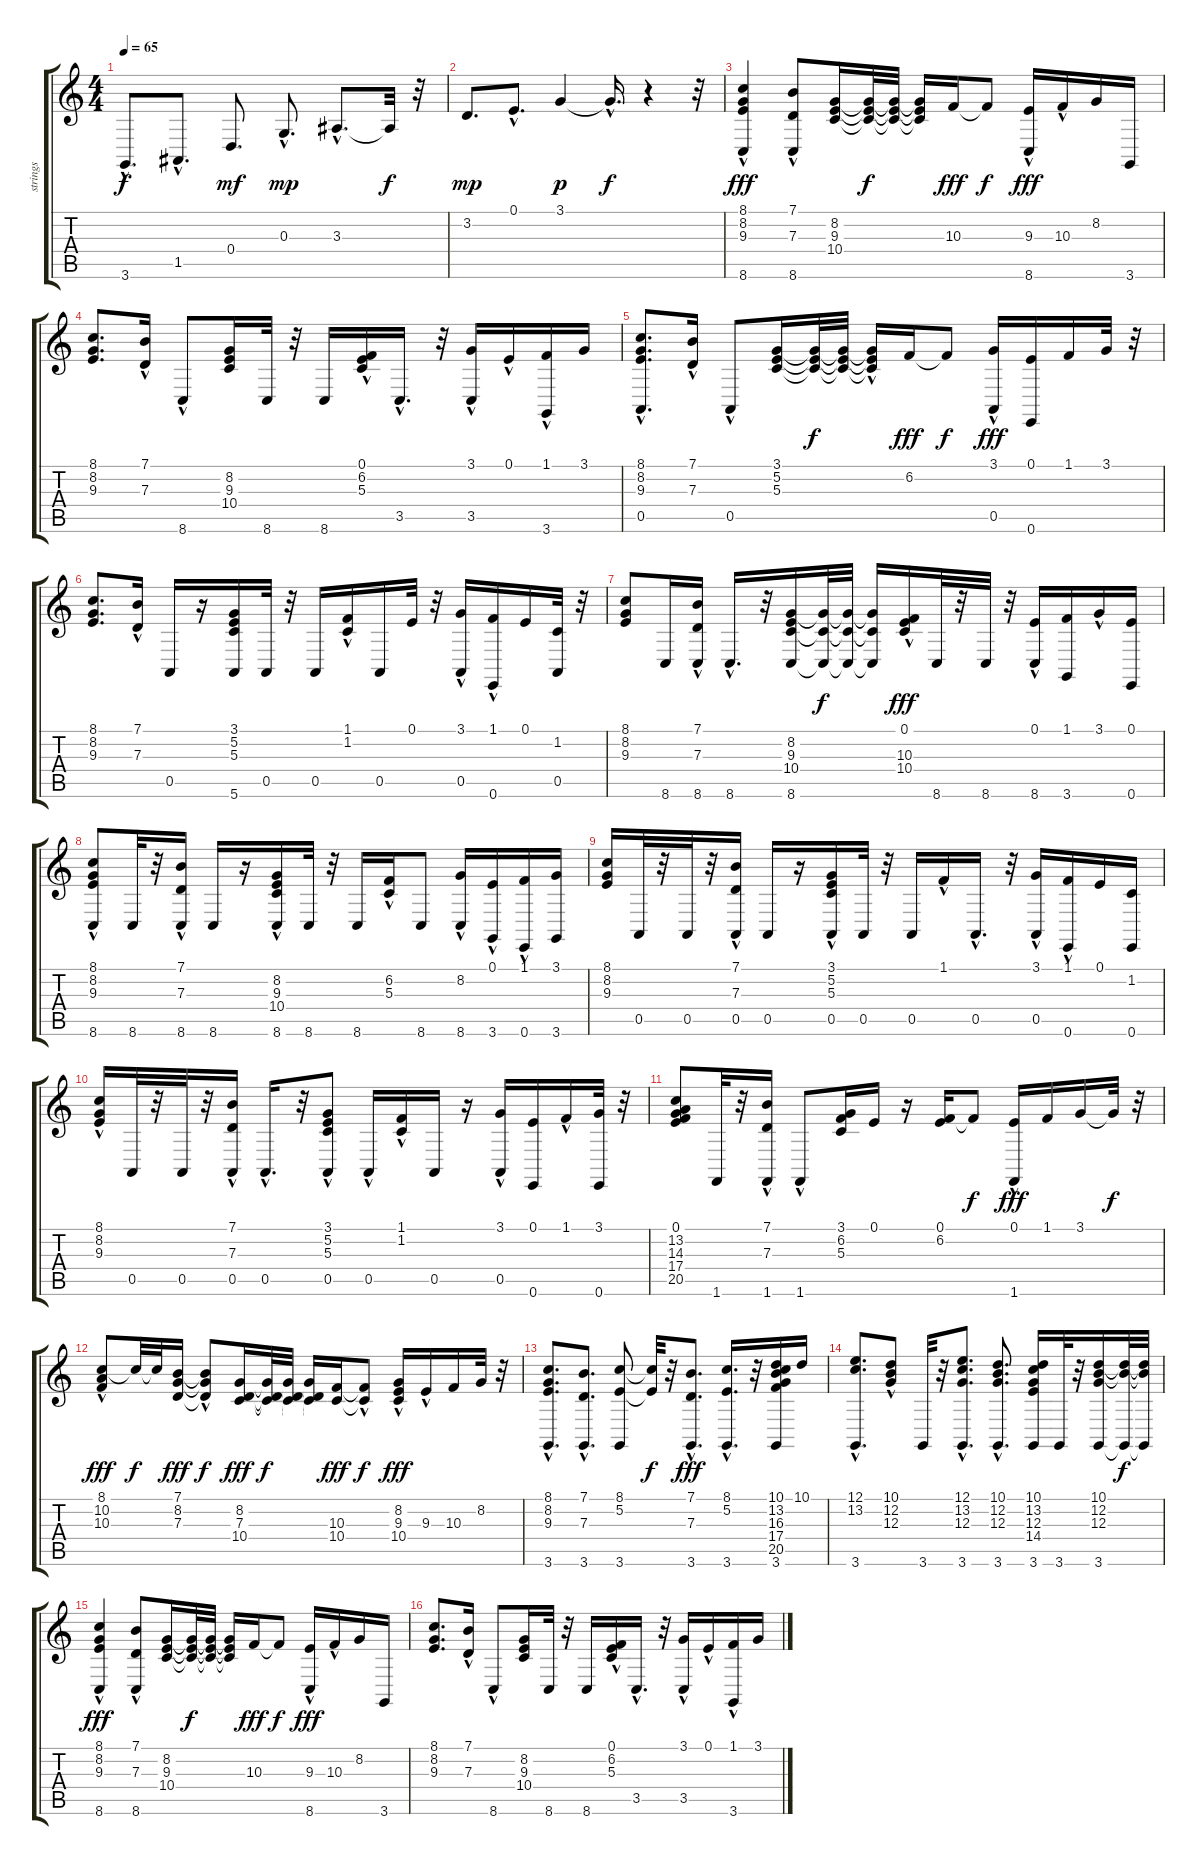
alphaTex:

\track ("strings" "strings") {instrument stringensemble1}
\staff {score tabs}
\tuning (E4 B3 G3 D3 A2 E2) {hide}
\ts (4 4)
\tempo 65
\clef g2
\ks c
3.6{hac}.8{d dy f} 1.5{hac}.8{d} 0.4.8{d dy mf} 0.3{hac}.8{d dy mp} 3.3{hac}.8{d} 3.3{t}.32{dy f} r.32 |
3.2.8{d dy mp} 0.1{hac}.8{d} 3.1.4{dy p} 3.1{hac t}.16{d dy f} r.4 r.32 |
(8.1{hac} 8.2{hac} 9.3 8.6{hac}).4{dy fff volume 7} (7.1{hac} 7.3 8.6{hac}).8 (8.2 9.3 10.4).16 (8.2{t} 9.3{t} 10.4{t}).32{dy f} (8.2{t} 9.3{t} 10.4{t}).32 (8.2{t} 9.3{t} 10.4{t}).16 10.3.16{dy fff} 10.3{t}.8{dy f} (9.3{hac} 8.6{hac}).16{dy fff} 10.3{hac}.16 8.2.16 3.6.16 |
(8.1 8.2 9.3).8{d} (7.1{hac} 7.3).16 8.6{hac}.8 (8.2 9.3 10.4).16 8.6.32 r.32 8.6.16 (0.1 6.2{hac} 5.3).16 3.5{hac}.16{d} r.32 (3.1{hac} 3.5).16 0.1{hac}.16 (1.1{hac} 3.6{hac}).16 3.1.16 |
(8.1{hac} 8.2 9.3 0.5{hac}).8{d} (7.1{hac} 7.3).16 0.5{hac}.8 (3.1 5.2 5.3).16 (3.1{t} 5.2{t} 5.3{t}).32{dy f} (3.1{t} 5.2{t} 5.3{t}).32 (3.1{t} 5.2{t} 5.3{hac t}).16 6.2.16{dy fff} 6.2{t}.8{dy f} (3.1{hac} 0.5).16{dy fff} (0.1 0.6).16 1.1.16 3.1.32 r.32 |
(8.1 8.2 9.3).8{d} (7.1{hac} 7.3).16 0.5.16 r.16 (3.1 5.2 5.3 5.6).16 0.5.32 r.32 0.5.16 (1.1{hac} 1.2).16 0.5.16 0.1.32 r.32 (3.1{hac} 0.5{hac}).16 (1.1 0.6{hac}).16 0.1.16 (1.2 0.5).32 r.32 |
(8.1 8.2 9.3).8 8.6.16 (7.1{hac} 7.3 8.6).16 8.6{hac}.16{d} r.32 (8.2 9.3 10.4 8.6).16 (8.2{t} 10.4{t} 8.6{t}).32{dy f} (8.2{t} 10.4{t} 8.6{t}).32 (8.2{t} 10.4{t} 8.6{t}).16 (0.1 10.3{hac} 10.4{hac}).16{dy fff} 8.6.32 r.32 8.6.32 r.32 (0.1{hac} 8.6).16 (1.1 3.6).16 3.1{hac}.16 (0.1 0.6).16 |
(8.1{hac} 8.2 9.3 8.6).8 8.6.32 r.32 (7.1{hac} 7.3 8.6).16 8.6.16 r.16 (8.2{hac} 9.3{hac} 10.4{hac} 8.6).16 8.6.32 r.32 8.6.16 (6.2{hac} 5.3).16 8.6.8 (8.2{hac} 8.6{hac}).16 (0.1{hac} 3.6{hac}).16 (1.1 0.6{hac}).16 (3.1 3.6).16 |
(8.1 8.2 9.3).16 0.5.32 r.32 0.5.32 r.32 (7.1{hac} 7.3 0.5).16 0.5.16 r.16 (3.1{hac} 5.2{hac} 5.3 0.5).16 0.5.32 r.32 0.5.16 1.1{hac}.16 0.5{hac}.16{d} r.32 (3.1{hac} 0.5).16 (1.1{hac} 0.6{hac}).16 0.1.16 (1.2 0.6).16 |
(8.1{hac} 8.2 9.3).16 0.5.32 r.32 0.5.32 r.32 (7.1{hac} 7.3 0.5).16 0.5{hac}.16{d} r.32 (3.1{hac} 5.2{hac} 5.3 0.5).8 0.5{hac}.16 (1.1{hac} 1.2).16 0.5.16 r.16 (3.1{hac} 0.5{hac}).16 (0.1 0.6).16 1.1{hac}.16 (3.1 0.6).32 r.32 |
(0.1 13.2 14.3 17.4 20.5).8 1.6.32 r.32 (7.1{hac} 7.3 1.6).16 1.6{hac}.8 (3.1 6.2 5.3).16 0.1.16 r.16 (0.1 6.2).16 6.2{t}.8{dy f} (0.1{hac} 1.6).16{dy fff} 1.1.16 3.1.16 3.1{t}.32{dy f} r.32 |
(8.1 10.2 10.3{hac}).8{dy fff} 8.1{t}.32{dy f} 8.1{t}.32 (7.1 8.2 7.3).16{dy fff} (7.1{t} 8.2{t} 7.3{hac t}).8{dy f} (8.2 7.3 10.4).16{dy fff} (8.2{t} 7.3{t} 10.4{t}).32{dy f} (8.2{t} 7.3{t} 10.4{t}).32 (8.2{t} 7.3{t} 10.4{t}).16 (10.3 10.4).16{dy fff} (10.3{t} 10.4{hac t}).8{dy f} (8.2{hac} 9.3 10.4).16{dy fff} 9.3{hac}.16 10.3.16 8.2.32 r.32 |
(8.1 8.2{hac} 9.3 3.6).8{d} (7.1{hac} 7.3 3.6).8{d} (8.1 5.2 3.6).8 (8.1{t} 5.2{t}).32{dy f} r.32 (7.1{hac} 7.3 3.6).8{d dy fff} (8.1{hac} 5.2{hac} 3.6).16{d} r.32 (10.1 13.2 16.3 17.4 20.5 3.6).16 10.1.16 |
(12.1{hac} 13.2 3.6).8{d} (10.1{hac} 12.2 12.3{hac}).8 3.6.32 r.32 (12.1 13.2{hac} 12.3{hac} 3.6).8{d} (10.1{hac} 12.2 12.3 3.6).8{d} (10.1 13.2 12.3 14.4 3.6).16 3.6.32 r.32 (10.1 12.2 12.3 3.6).16 (10.1{t} 12.2{t} 3.6{t}).32{dy f} (10.1{t} 12.2{t} 3.6{t}).32 |
(8.1{hac} 8.2{hac} 9.3 8.6{hac}).4{dy fff volume 7} (7.1{hac} 7.3 8.6{hac}).8 (8.2 9.3 10.4).16 (8.2{t} 9.3{t} 10.4{t}).32{dy f} (8.2{t} 9.3{t} 10.4{t}).32 (8.2{t} 9.3{t} 10.4{t}).16 10.3.16{dy fff} 10.3{t}.8{dy f} (9.3{hac} 8.6{hac}).16{dy fff} 10.3{hac}.16 8.2.16 3.6.16 |
(8.1 8.2 9.3).8{d} (7.1{hac} 7.3).16 8.6{hac}.8 (8.2 9.3 10.4).16 8.6.32 r.32 8.6.16 (0.1 6.2{hac} 5.3).16 3.5{hac}.16{d} r.32 (3.1{hac} 3.5).16 0.1{hac}.16 (1.1{hac} 3.6{hac}).16 3.1.16
